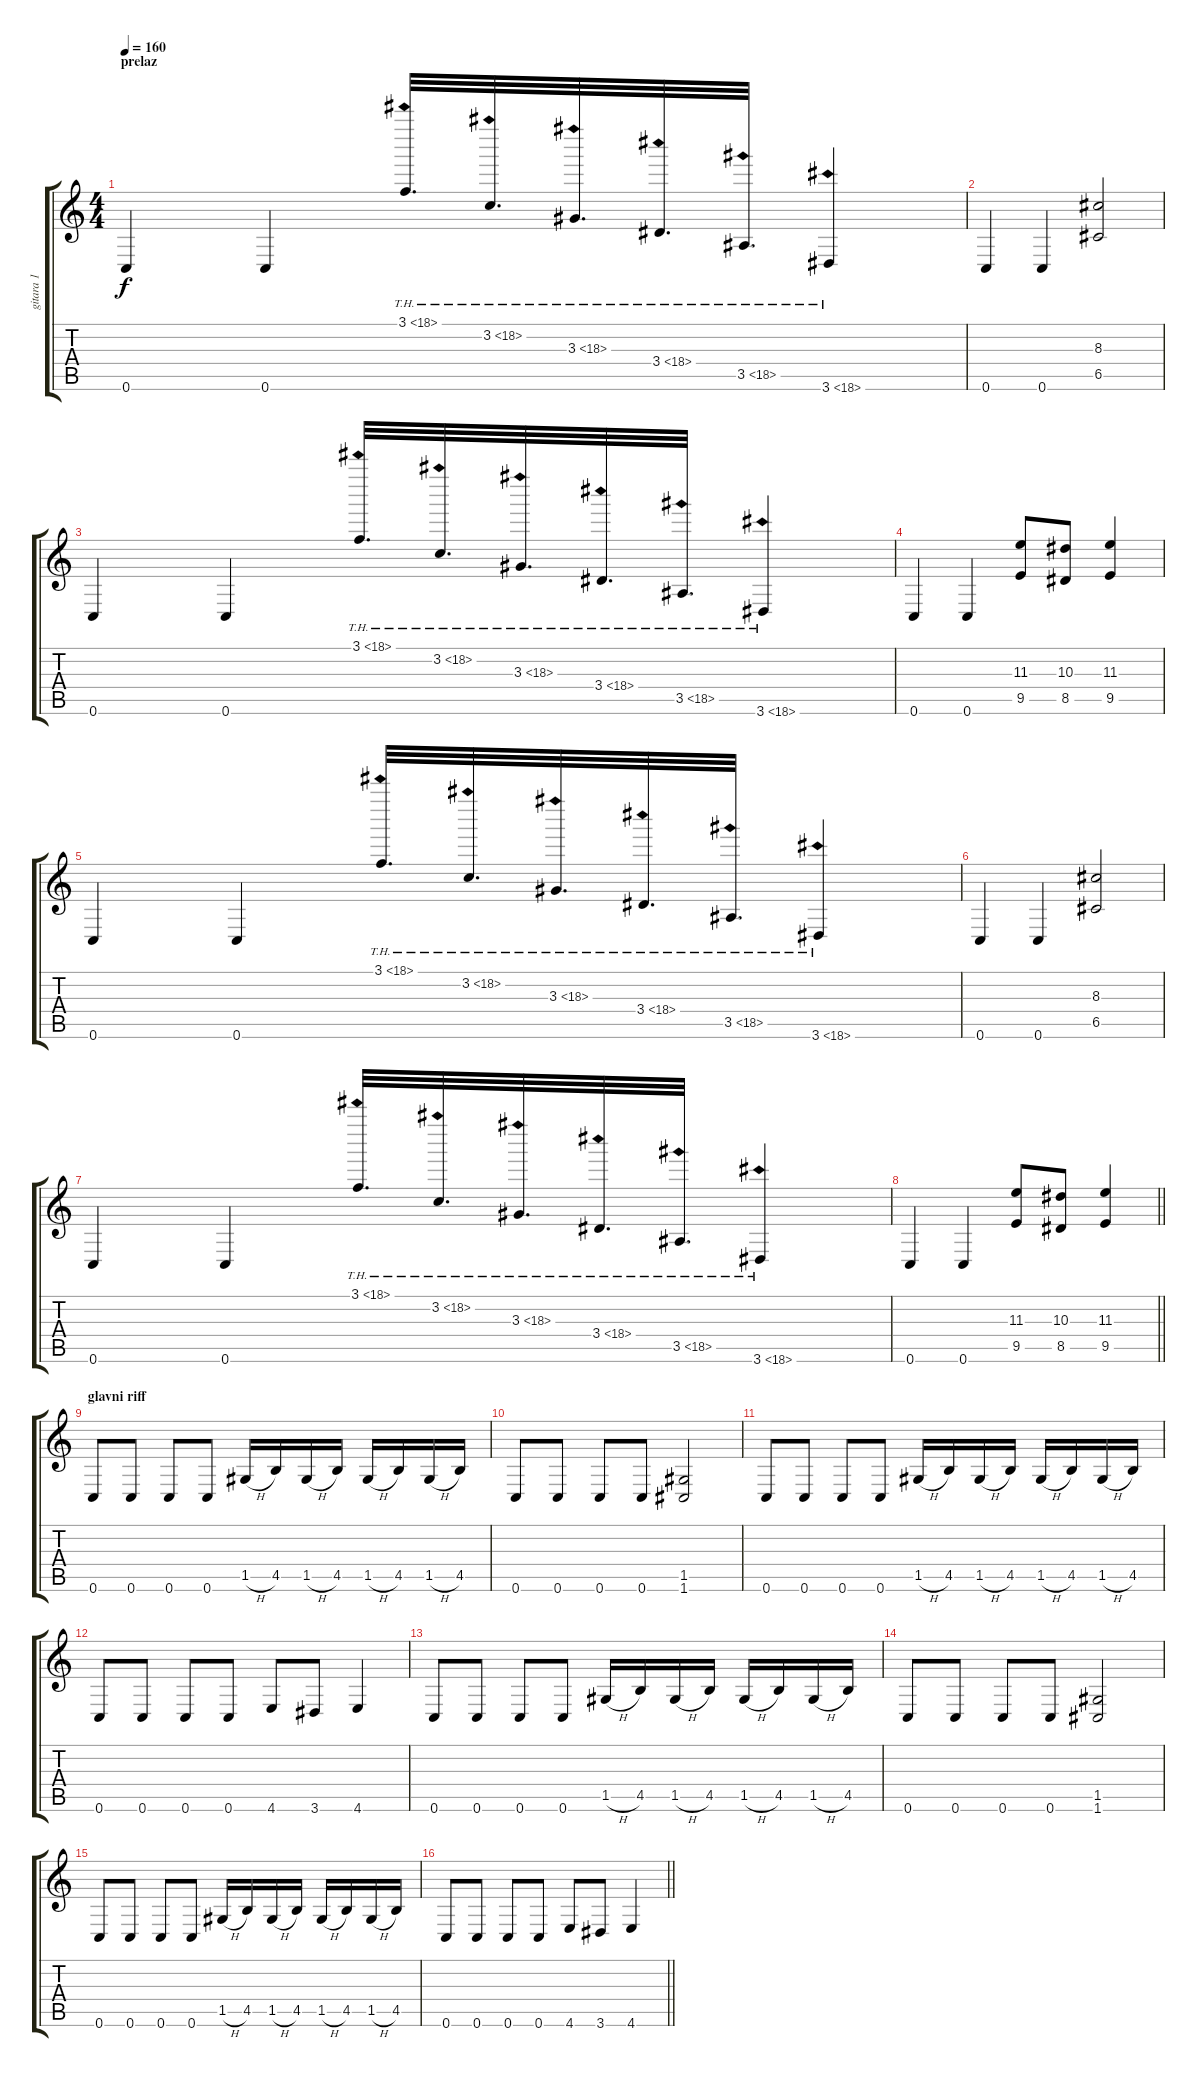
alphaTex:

\track ("gitara 1" "gitara 1") {instrument distortionguitar}
\staff {score tabs}
\tuning (D4 A3 F3 C3 G2 C2) {hide}
\ts (4 4)
\section ("" "prelaz")
\tempo 160
\clef g2
\ks c
0.6.4{dy f} 0.6.4 3.1{th 15}.32{d} 3.2{th 15}.32{d} 3.3{th 15}.32{d} 3.4{th 15}.32{d} 3.5{th 15}.32{d} 3.6{th 15}.4 |
0.6.4 0.6.4 (8.3 6.5).2 |
0.6.4 0.6.4 3.1{th 15}.32{d} 3.2{th 15}.32{d} 3.3{th 15}.32{d} 3.4{th 15}.32{d} 3.5{th 15}.32{d} 3.6{th 15}.4 |
0.6.4 0.6.4 (11.3 9.5).8 (10.3 8.5).8 (11.3 9.5).4 |
0.6.4 0.6.4 3.1{th 15}.32{d} 3.2{th 15}.32{d} 3.3{th 15}.32{d} 3.4{th 15}.32{d} 3.5{th 15}.32{d} 3.6{th 15}.4 |
0.6.4 0.6.4 (8.3 6.5).2 |
0.6.4 0.6.4 3.1{th 15}.32{d} 3.2{th 15}.32{d} 3.3{th 15}.32{d} 3.4{th 15}.32{d} 3.5{th 15}.32{d} 3.6{th 15}.4 |
\barLineRight lightlight
0.6.4 0.6.4 (11.3 9.5).8 (10.3 8.5).8 (11.3 9.5).4 |
\section ("" "glavni riff")
0.6.8 0.6.8 0.6.8 0.6.8 1.5{h}.16 4.5.16 1.5{h}.16 4.5.16 1.5{h}.16 4.5.16 1.5{h}.16 4.5.16 |
0.6.8 0.6.8 0.6.8 0.6.8 (1.5 1.6).2 |
0.6.8 0.6.8 0.6.8 0.6.8 1.5{h}.16 4.5.16 1.5{h}.16 4.5.16 1.5{h}.16 4.5.16 1.5{h}.16 4.5.16 |
0.6.8 0.6.8 0.6.8 0.6.8 4.6.8 3.6.8 4.6.4 |
0.6.8 0.6.8 0.6.8 0.6.8 1.5{h}.16 4.5.16 1.5{h}.16 4.5.16 1.5{h}.16 4.5.16 1.5{h}.16 4.5.16 |
0.6.8 0.6.8 0.6.8 0.6.8 (1.5 1.6).2 |
0.6.8 0.6.8 0.6.8 0.6.8 1.5{h}.16 4.5.16 1.5{h}.16 4.5.16 1.5{h}.16 4.5.16 1.5{h}.16 4.5.16 |
\barLineRight lightlight
0.6.8 0.6.8 0.6.8 0.6.8 4.6.8 3.6.8 4.6.4
